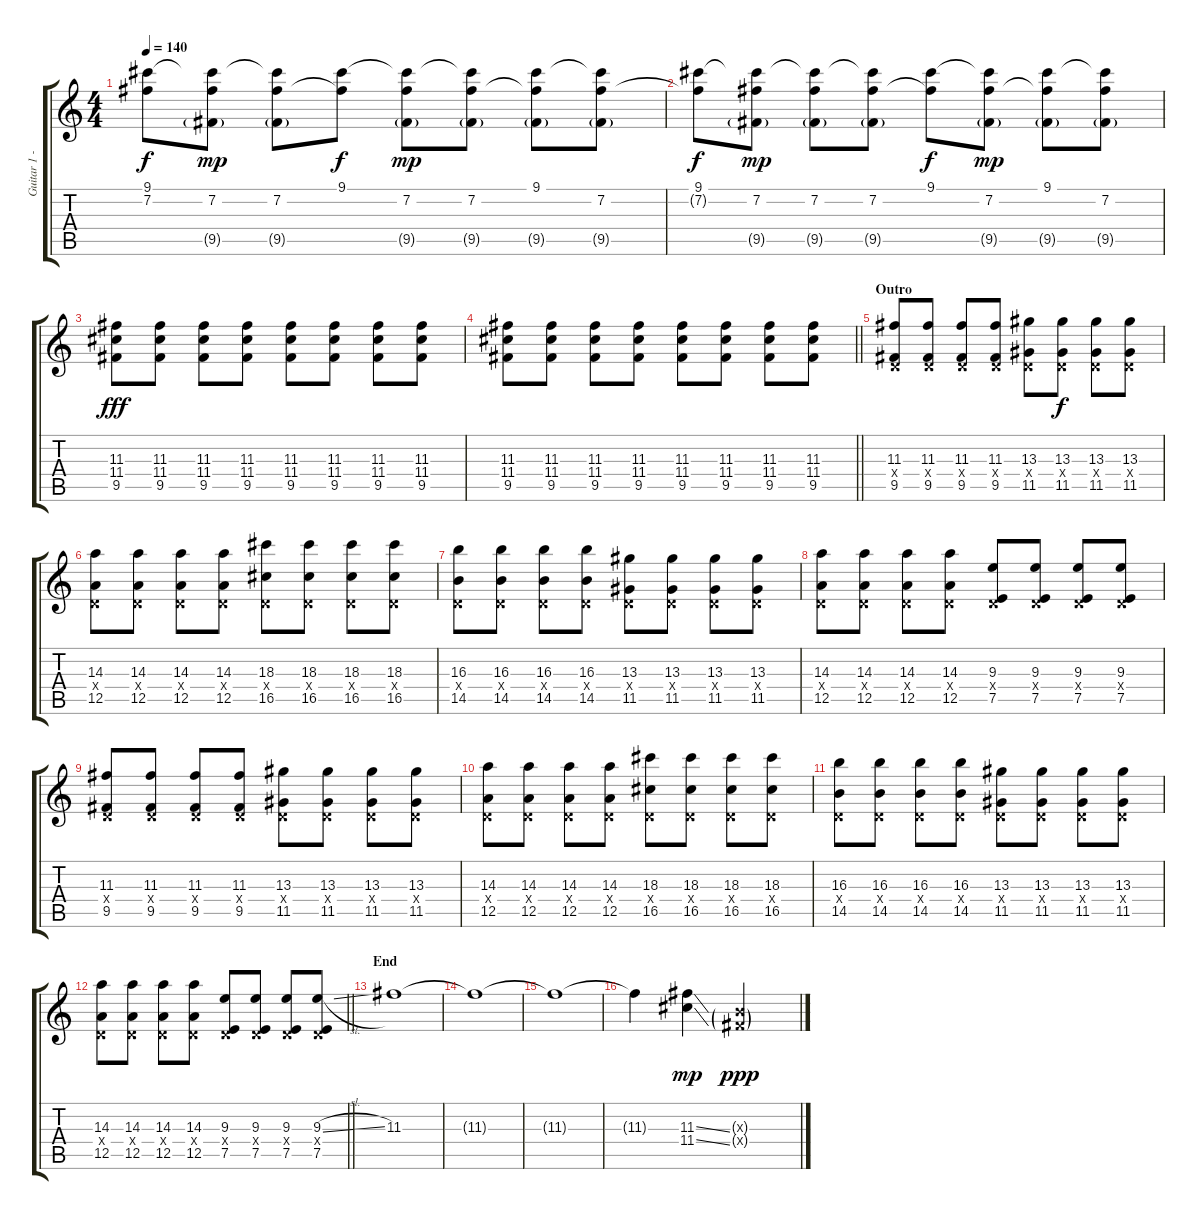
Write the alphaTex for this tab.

\track ("Guitar 1 - Brad Delson" "Guitar 1 -") {instrument distortionguitar}
\staff {score tabs}
\tuning (E4 B3 G3 D3 A2 D2) {hide}
\ts (4 4)
\tempo 140
\clef g2
\ks c
(9.1 7.2{t}).8{dy f} (9.1{t} 7.2 9.5{g}).8{dy mp} (9.1{t} 7.2 9.5{g}).8 (9.1 7.2{t}).8{dy f} (9.1{t} 7.2 9.5{g}).8{dy mp} (9.1{t} 7.2 9.5{g}).8 (9.1 7.2{t} 9.5{g}).8 (9.1{t} 7.2 9.5{g}).8 |
(9.1 7.2{t}).8{dy f} (9.1{t} 7.2 9.5{g}).8{dy mp} (9.1{t} 7.2 9.5{g}).8 (9.1{t} 7.2 9.5{g}).8 (9.1 7.2{t}).8{dy f} (9.1{t} 7.2 9.5{g}).8{dy mp} (9.1 7.2{t} 9.5{g}).8 (9.1{t} 7.2 9.5{g}).8 |
(11.3 11.4 9.5).8{dy fff volume 16 balance 0} (11.3 11.4 9.5).8 (11.3 11.4 9.5).8 (11.3 11.4 9.5).8 (11.3 11.4 9.5).8{volume 16 balance 8} (11.3 11.4 9.5).8 (11.3 11.4 9.5).8 (11.3 11.4 9.5).8 |
\barLineRight lightlight
(11.3 11.4 9.5).8 (11.3 11.4 9.5).8 (11.3 11.4 9.5).8 (11.3 11.4 9.5).8 (11.3 11.4 9.5).8 (11.3 11.4 9.5).8 (11.3 11.4 9.5).8 (11.3 11.4 9.5).8 |
\section ("" "Outro")
(11.3 0.4{x} 9.5).8 (11.3 0.4{x} 9.5).8 (11.3 0.4{x} 9.5).8 (11.3 0.4{x} 9.5).8 (13.3 0.4{x} 11.5).8 (13.3 0.4{x} 11.5).8{dy f} (13.3 0.4{x} 11.5).8 (13.3 0.4{x} 11.5).8 |
(14.3 0.4{x} 12.5).8 (14.3 0.4{x} 12.5).8 (14.3 0.4{x} 12.5).8 (14.3 0.4{x} 12.5).8 (18.3 0.4{x} 16.5).8 (18.3 0.4{x} 16.5).8 (18.3 0.4{x} 16.5).8 (18.3 0.4{x} 16.5).8 |
(16.3 0.4{x} 14.5).8 (16.3 0.4{x} 14.5).8 (16.3 0.4{x} 14.5).8 (16.3 0.4{x} 14.5).8 (13.3 0.4{x} 11.5).8 (13.3 0.4{x} 11.5).8 (13.3 0.4{x} 11.5).8 (13.3 0.4{x} 11.5).8 |
(14.3 0.4{x} 12.5).8 (14.3 0.4{x} 12.5).8 (14.3 0.4{x} 12.5).8 (14.3 0.4{x} 12.5).8 (9.3 0.4{x} 7.5).8 (9.3 0.4{x} 7.5).8 (9.3 0.4{x} 7.5).8 (9.3 0.4{x} 7.5).8 |
(11.3 0.4{x} 9.5).8 (11.3 0.4{x} 9.5).8 (11.3 0.4{x} 9.5).8 (11.3 0.4{x} 9.5).8 (13.3 0.4{x} 11.5).8 (13.3 0.4{x} 11.5).8 (13.3 0.4{x} 11.5).8 (13.3 0.4{x} 11.5).8 |
(14.3 0.4{x} 12.5).8 (14.3 0.4{x} 12.5).8 (14.3 0.4{x} 12.5).8 (14.3 0.4{x} 12.5).8 (18.3 0.4{x} 16.5).8 (18.3 0.4{x} 16.5).8 (18.3 0.4{x} 16.5).8 (18.3 0.4{x} 16.5).8 |
(16.3 0.4{x} 14.5).8 (16.3 0.4{x} 14.5).8 (16.3 0.4{x} 14.5).8 (16.3 0.4{x} 14.5).8 (13.3 0.4{x} 11.5).8 (13.3 0.4{x} 11.5).8 (13.3 0.4{x} 11.5).8 (13.3 0.4{x} 11.5).8 |
\barLineRight lightlight
(14.3 0.4{x} 12.5).8 (14.3 0.4{x} 12.5).8 (14.3 0.4{x} 12.5).8 (14.3 0.4{x} 12.5).8 (9.3 0.4{x} 7.5).8 (9.3 0.4{x} 7.5).8 (9.3 0.4{x} 7.5).8 (9.3{sl} 0.4{x} 7.5).8 |
\section ("" "End")
11.3.1{volume 13 balance 1} |
11.3{t}.1 |
11.3{t}.1 |
11.3{t}.4 (11.3{ss} 11.4{ss}).4{dy mp} (4.3{g x} 4.4{g x}).2{dy ppp}
